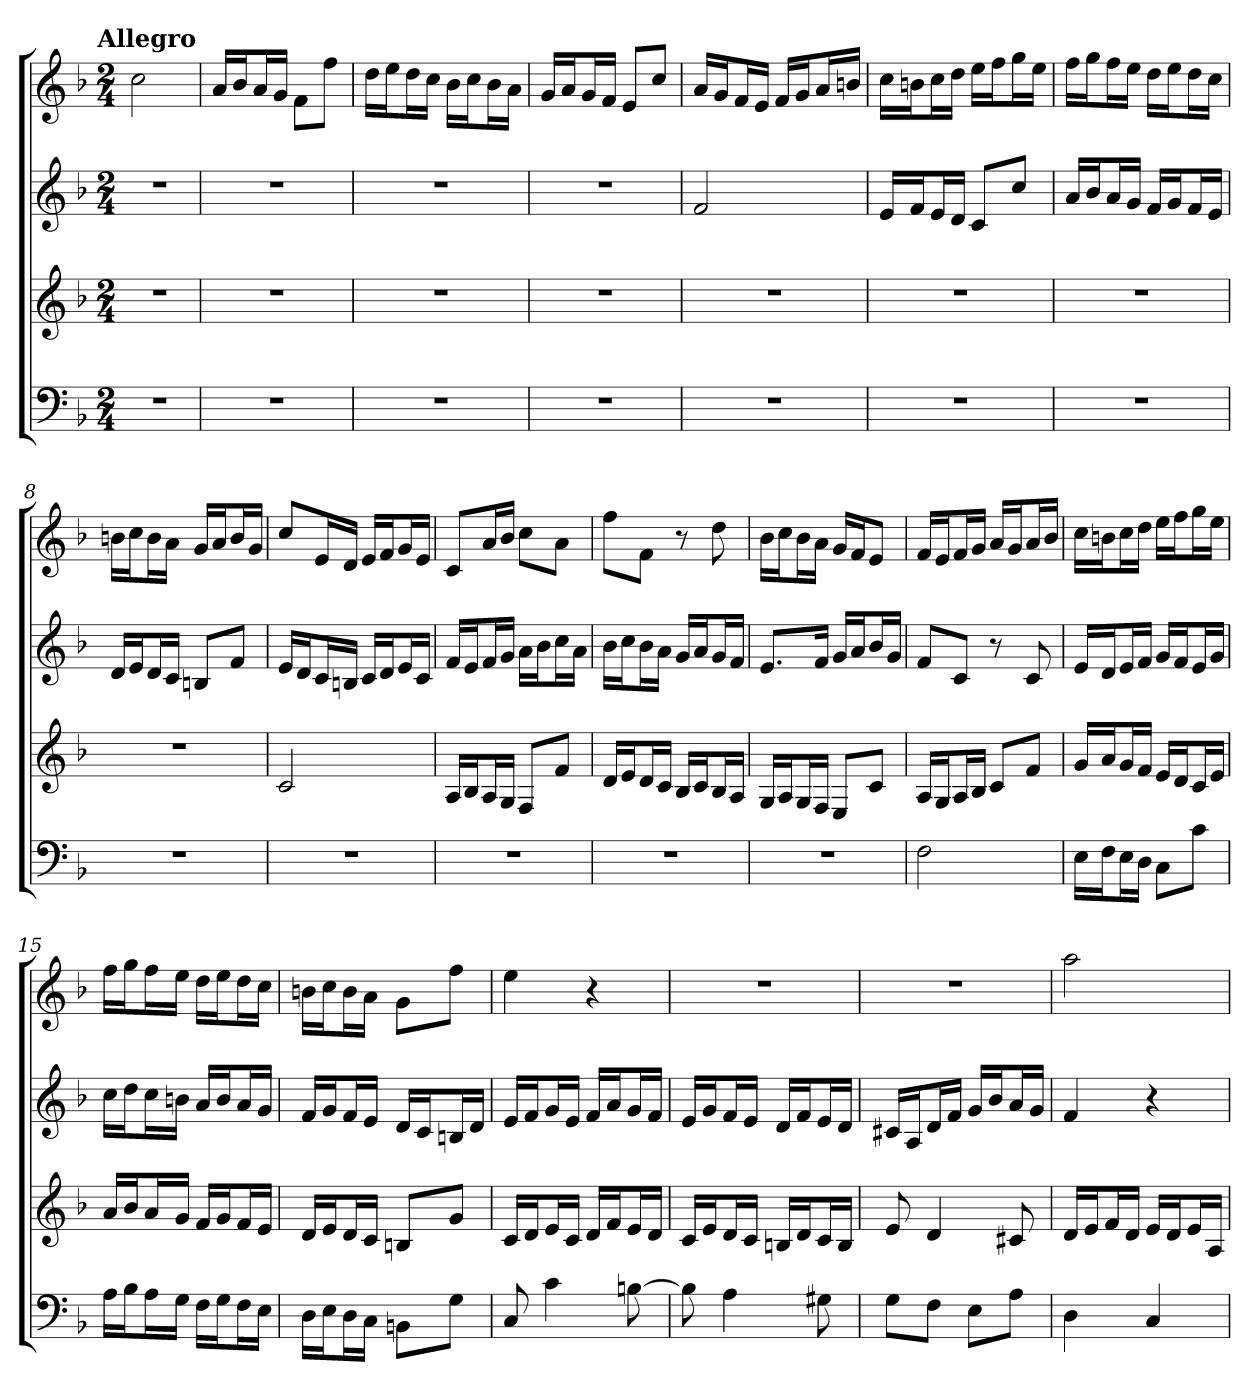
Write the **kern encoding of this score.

**kern	**kern	**kern	**kern
*part4	*part3	*part2	*part1
*staff4	*staff3	*staff2	*staff1
*k[b-]	*k[b-]	*k[b-]	*k[b-]
*F:	*F:	*F:	*F:
!!LO:TX:omd:t=Allegro
*M2/4	*M2/4	*M2/4	*M2/4
*MM132	*MM132	*MM132	*MM132
=	=	=	=
2r	2r	2r	2cc
=2	=2	=2	=2
2r	2r	2r	16aLL
.	.	.	16b-J
.	.	.	16aL
.	.	.	16gJJ
.	.	.	8fL
.	.	.	8ffJ
=3	=3	=3	=3
2r	2r	2r	16ddLL
.	.	.	16eeJ
.	.	.	16ddL
.	.	.	16ccJJ
.	.	.	16b-LL
.	.	.	16ccJ
.	.	.	16b-L
.	.	.	16aJJ
=4	=4	=4	=4
2r	2r	2r	16gLL
.	.	.	16aJ
.	.	.	16gL
.	.	.	16fJJ
.	.	.	8eL
.	.	.	8ccJ
=5	=5	=5	=5
2r	2r	2f	16aLL
.	.	.	16gJ
.	.	.	16fL
.	.	.	16eJJ
.	.	.	16fLL
.	.	.	16gJ
.	.	.	16aL
.	.	.	16bnJJ
=6	=6	=6	=6
2r	2r	16eLL	16ccLL
.	.	16fJ	16bnJ
.	.	16eL	16ccL
.	.	16dJJ	16ddJJ
.	.	8cL	16eeLL
.	.	.	16ffJ
.	.	8ccJ	16ggL
.	.	.	16eeJJ
=7	=7	=7	=7
2r	2r	16aLL	16ffLL
.	.	16b-J	16ggJ
.	.	16aL	16ffL
.	.	16gJJ	16eeJJ
.	.	16fLL	16ddLL
.	.	16gJ	16eeJ
.	.	16fL	16ddL
.	.	16eJJ	16ccJJ
=8	=8	=8	=8
2r	2r	16dLL	16bnLL
.	.	16eJ	16ccJ
.	.	16dL	16bL
.	.	16cJJ	16aJJ
.	.	8BnL	16gLL
.	.	.	16aJ
.	.	8fJ	16bL
.	.	.	16gJJ
=9	=9	=9	=9
2r	2c	16eLL	8ccL
.	.	16dJ	.
.	.	16cL	16eL
.	.	16BnJJ	16dJJ
.	.	16cLL	16eLL
.	.	16dJ	16fJ
.	.	16eL	16gL
.	.	16cJJ	16eJJ
=10	=10	=10	=10
2r	16ALL	16fLL	8cL
.	16B-J	16eJ	.
.	16AL	16fL	16aL
.	16GJJ	16gJJ	16b-JJ
.	8FL	16aLL	8ccL
.	.	16b-J	.
.	8fJ	16ccL	8aJ
.	.	16aJJ	.
=11	=11	=11	=11
2r	16dLL	16b-LL	8ffL
.	16eJ	16ccJ	.
.	16dL	16b-L	8fJ
.	16cJJ	16aJJ	.
.	16B-LL	16gLL	8r
.	16cJ	16aJ	.
.	16B-L	16gL	8dd
.	16AJJ	16fJJ	.
=12	=12	=12	=12
2r	16GLL	8.eL	16b-LL
.	16AJ	.	16ccJ
.	16GL	.	16b-L
.	16FJJ	16fJk	16aJJ
.	8EL	16gLL	16gLL
.	.	16aJ	16fJ
.	8cJ	16b-L	8eJ
.	.	16gJJ	.
=13	=13	=13	=13
2F	16ALL	8fL	16fLL
.	16GJ	.	16eJ
.	16AL	8cJ	16fL
.	16B-JJ	.	16gJJ
.	8cL	8r	16aLL
.	.	.	16gJ
.	8fJ	8c	16aL
.	.	.	16b-JJ
=14	=14	=14	=14
16ELL	16gLL	16eLL	16ccLL
16FJ	16aJ	16dJ	16bnJ
16EL	16gL	16eL	16ccL
16DJJ	16fJJ	16fJJ	16ddJJ
8CL	16eLL	16gLL	16eeLL
.	16dJ	16fJ	16ffJ
8cJ	16cL	16eL	16ggL
.	16eJJ	16gJJ	16eeJJ
=15	=15	=15	=15
16ALL	16aLL	16ccLL	16ffLL
16B-J	16b-J	16ddJ	16ggJ
16AL	16aL	16ccL	16ffL
16GJJ	16gJJ	16bnJJ	16eeJJ
16FLL	16fLL	16aLL	16ddLL
16GJ	16gJ	16bJ	16eeJ
16FL	16fL	16aL	16ddL
16EJJ	16eJJ	16gJJ	16ccJJ
=16	=16	=16	=16
16DLL	16dLL	16fLL	16bnLL
16EJ	16eJ	16gJ	16ccJ
16DL	16dL	16fL	16bL
16CJJ	16cJJ	16eJJ	16aJJ
8BBnL	8BnL	16dLL	8gL
.	.	16cJ	.
8GJ	8gJ	16BnL	8ffJ
.	.	16dJJ	.
=17	=17	=17	=17
8C	16cLL	16eLL	4ee
.	16dJ	16fJ	.
4c	16eL	16gL	.
.	16cJJ	16eJJ	.
.	16dLL	16fLL	4r
.	16fJ	16aJ	.
[8Bn	16eL	16gL	.
.	16dJJ	16fJJ	.
=18	=18	=18	=18
8B]	16cLL	16eLL	2r
.	16eJ	16gJ	.
4A	16dL	16fL	.
.	16cJJ	16eJJ	.
.	16BnLL	16dLL	.
.	16dJ	16fJ	.
8G#X	16cL	16eL	.
.	16BJJ	16dJJ	.
=19	=19	=19	=19
8GL	8e	16c#XLL	2r
.	.	16AJ	.
8FJ	4d	16dL	.
.	.	16fJJ	.
8EL	.	16gLL	.
.	.	16b-J	.
8AJ	8c#X	16aL	.
.	.	16gJJ	.
=20	=20	=20	=20
4D	16dLL	4f	2aa
.	16eJ	.	.
.	16fL	.	.
.	16dJJ	.	.
4C	16eLL	4r	.
.	16dJ	.	.
.	16eL	.	.
.	16AJJ	.	.
=	=	=	=
*-	*-	*-	*-
